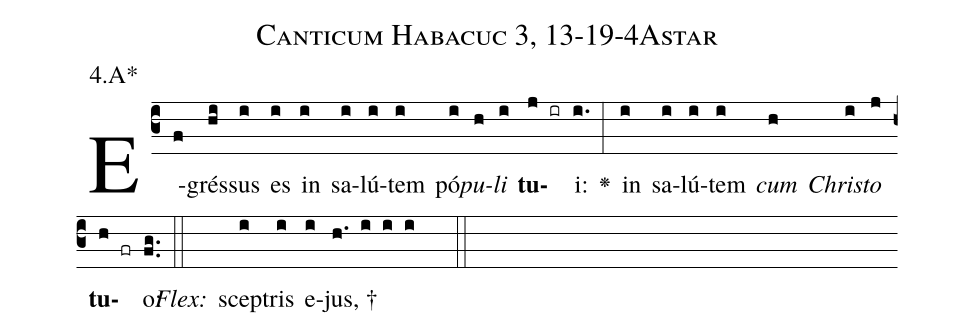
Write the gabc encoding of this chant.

name: Canticum Habacuc 3, 13-19-4Astar;
annotation: 4.A*;
%%
(c3)E(f)grés(hi)sus(i) es(i) in(i) sa(i)lú(i)tem(i) pó(i)<i>pu</i>(h)<i>li</i>(i) <b>tu</b>(j ir)i:(i.) <v>\greheightstar</v>(:) in(i) sa(i)lú(i)tem(i) <i>cum</i>(h) <i>Chri</i>(i)<i>sto</i>(j) <b>tu</b>(h fr)o:(fg..) (::)
<i>Flex:</i>()  scep(i)tris(i) e(i)jus, †(h. i i i  ::)

%E(i) u(h) o(i) u(j) a(h) e.(fg..) (::)
